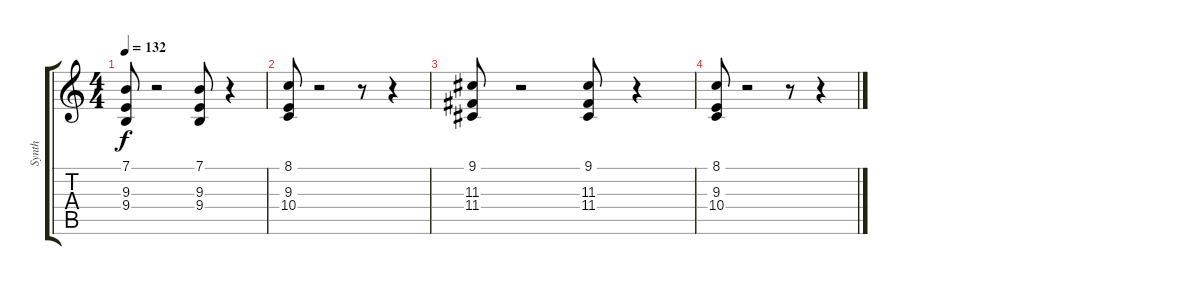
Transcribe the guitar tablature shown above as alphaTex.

\track ("Synth" "Synth") {instrument orchestrahit}
\staff {score tabs}
\tuning (E4 B3 G3 D3 A2 E2) {hide}
\ts (4 4)
\tempo 132
\clef g2
\ks c
(7.1 9.3 9.4).8{dy f} r.2 (7.1 9.3 9.4).8 r.4 |
(8.1 9.3 10.4).8 r.2 r.8 r.4 |
(9.1 11.3 11.4).8 r.2 (9.1 11.3 11.4).8 r.4 |
(8.1 9.3 10.4).8 r.2 r.8 r.4
